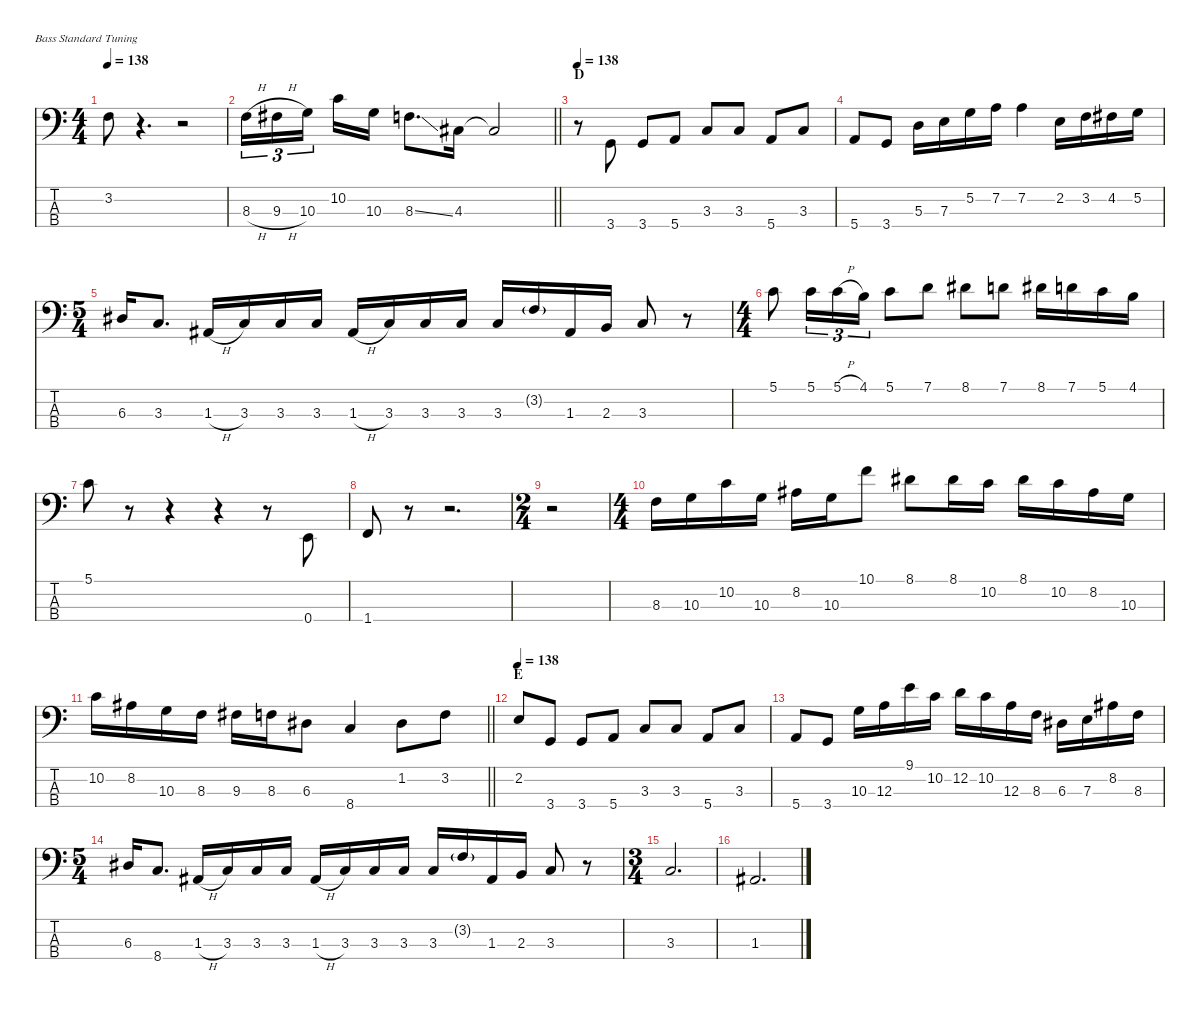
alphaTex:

\defaultSystemsLayout 4
\hideDynamics
\bracketExtendMode nobrackets
\singleTrackTrackNamePolicy hidden
\multiTrackTrackNamePolicy hidden
\firstSystemTrackNameMode fullname
\firstSystemTrackNameOrientation horizontal
\otherSystemsTrackNameOrientation horizontal
\track ("Bass" "el.bs.") {instrument electricbassfinger}
\staff {score tabs}
\tuning (G2 D2 A1 E1)
\ts (4 4)
\tempo 138
\clef f4
\ks c
3.2.8{dy fff beam Down} r.4{d beam Down} r.2{beam Down} |
\barLineRight lightlight
8.3{h}.16{tu (3 2) beam Down} 9.3{h acc #}.16{tu (3 2) beam Down} 10.3.16{tu (3 2) beam Down} 10.2.16{beam Down} 10.3.16{beam Down} 8.3{ss}.8{d beam Down} 4.3{acc #}.16{beam Down} 4.3{t acc #}.2{dy f beam Up} |
\section ("" "D")
\tempo 138
r.8{beam Down} 3.4.8{dy fff beam Up} 3.4.8{beam Up} 5.4.8{beam Up} 3.3.8{beam Up} 3.3.8{beam Up} 5.4.8{beam Up} 3.3.8{beam Up} |
5.4.8{beam Up} 3.4.8{beam Up} 5.3.16{beam Down} 7.3.16{beam Down} 5.2.16{beam Down} 7.2.16{beam Down} 7.2.4{beam Down} 2.2.16{beam Down} 3.2.16{beam Down} 4.2{acc #}.16{beam Down} 5.2.16{beam Down} |
\ts (5 4)
6.3{acc #}.16{beam Up} 3.3.8{d beam Up} 1.3{h acc #}.16{beam Up} 3.3.16{beam Up} 3.3.16{beam Up} 3.3.16{beam Up} 1.3{h acc #}.16{beam Up} 3.3.16{beam Up} 3.3.16{beam Up} 3.3.16{beam Up} 3.3.16{beam Up} 3.2{g}.16{dy ff beam Up} 1.3{acc #}.16{dy fff beam Up} 2.3.16{beam Up} 3.3.8{beam Up} r.8{beam Up} |
\ts (4 4)
5.1.8{beam Down} 5.1.16{tu (3 2) beam Down} 5.1{h}.16{tu (3 2) beam Down} 4.1.16{tu (3 2) beam Down} 5.1.8{beam Down} 7.1.8{beam Down} 8.1{acc #}.8{beam Down} 7.1.8{beam Down} 8.1{acc #}.16{beam Down} 7.1.16{beam Down} 5.1.16{beam Down} 4.1.16{beam Down} |
5.1.8{beam Down} r.8{beam Down} r.4{beam Down} r.4{beam Down} r.8{beam Down} 0.4.8{beam Up} |
1.4.8{beam Up} r.8{beam Up} r.2{d beam Up} |
\ts (2 4)
r.2{beam Down} |
\ts (4 4)
8.3.16{beam Down} 10.3.16{beam Down} 10.2.16{beam Down} 10.3.16{beam Down} 8.2{acc #}.16{beam Down} 10.3.16{beam Down} 10.1.8{beam Down} 8.1{acc #}.8{beam Down} 8.1{acc #}.16{beam Down} 10.2.16{beam Down} 8.1{acc #}.16{beam Down} 10.2.16{beam Down} 8.2{acc #}.16{beam Down} 10.3.16{beam Down} |
\barLineRight lightlight
10.2.16{beam Down} 8.2{acc #}.16{beam Down} 10.3.16{beam Down} 8.3.16{beam Down} 9.3{acc #}.16{beam Down} 8.3.16{beam Down} 6.3{acc #}.8{beam Down} 8.4.4{beam Up} 1.2{acc #}.8{beam Down} 3.2.8{beam Down} |
\section ("" "E")
\tempo 138
2.2.8{beam Up} 3.4.8{beam Up} 3.4.8{beam Up} 5.4.8{beam Up} 3.3.8{beam Up} 3.3.8{beam Up} 5.4.8{beam Up} 3.3.8{beam Up} |
5.4.8{beam Up} 3.4.8{beam Up} 10.3.16{beam Down} 12.3.16{beam Down} 9.1.16{beam Down} 10.2.16{beam Down} 12.2.16{beam Down} 10.2.16{beam Down} 12.3.16{beam Down} 8.3.16{beam Down} 6.3{acc #}.16{beam Down} 7.3.16{beam Down} 8.2{acc #}.16{beam Down} 8.3.16{beam Down} |
\ts (5 4)
6.3{acc #}.16{beam Up} 8.4.8{d beam Up} 1.3{h acc #}.16{beam Up} 3.3.16{beam Up} 3.3.16{beam Up} 3.3.16{beam Up} 1.3{h acc #}.16{beam Up} 3.3.16{beam Up} 3.3.16{beam Up} 3.3.16{beam Up} 3.3.16{beam Up} 3.2{g}.16{dy ff beam Up} 1.3{acc #}.16{dy fff beam Up} 2.3.16{beam Up} 3.3.8{beam Up} r.8{beam Up} |
\ts (3 4)
3.3.2{d beam Up} |
1.3{acc #}.2{d beam Up}
